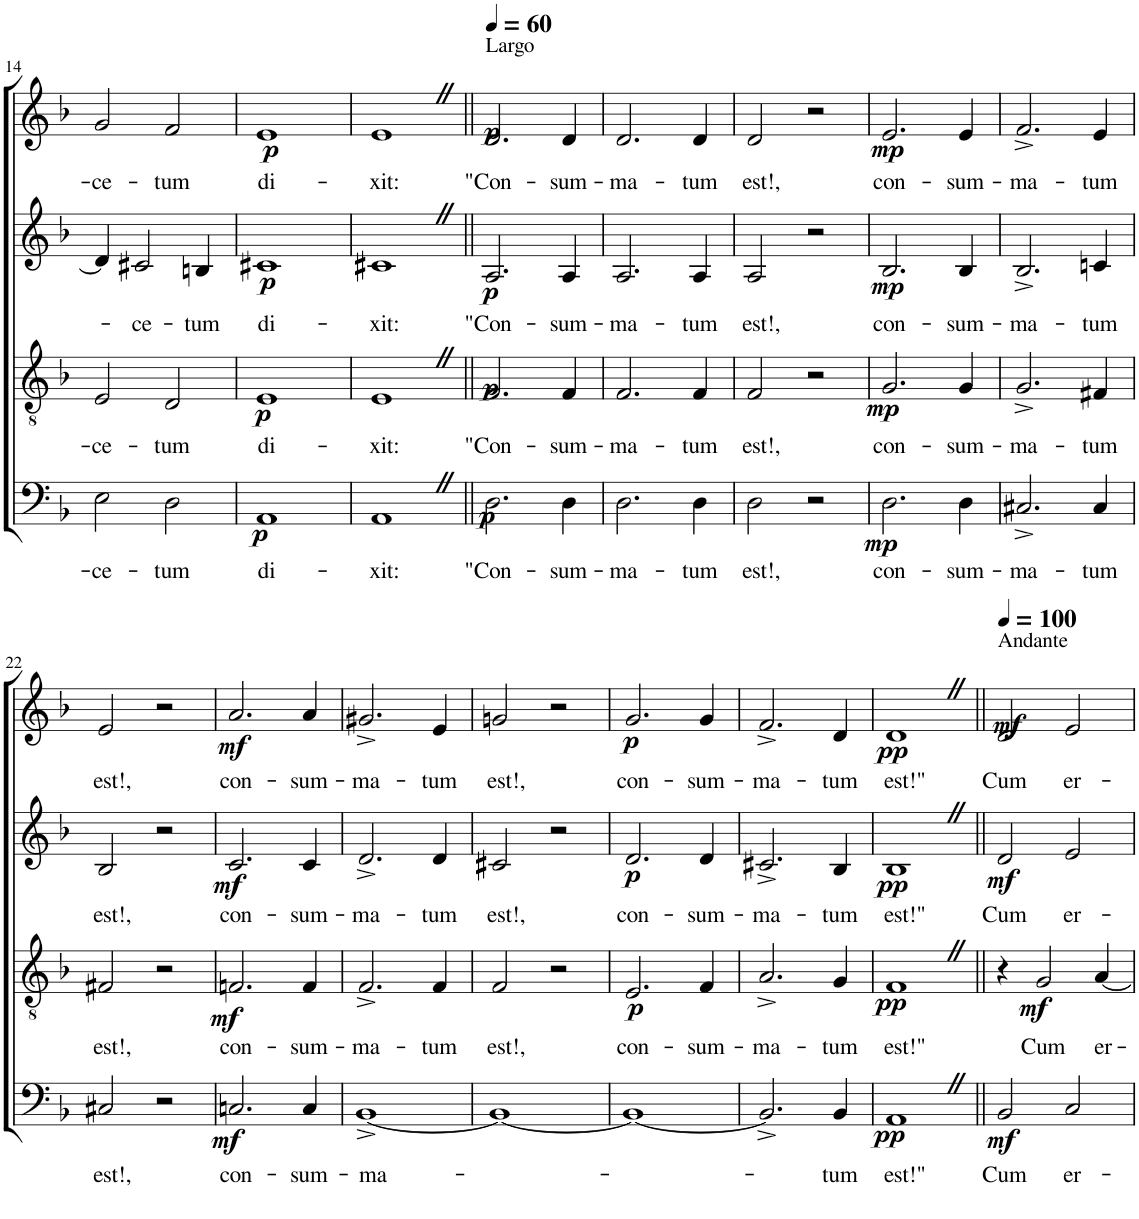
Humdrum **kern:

**kern	**text	**dynam	**kern	**text	**dynam	**kern	**text	**dynam	**kern	**text	**dynam
*part4	*part4	*part4	*part3	*part3	*part3	*part2	*part2	*part2	*part1	*part1	*part1
*staff4	*staff4	*staff4	*staff3	*staff3	*staff3	*staff2	*staff2	*staff2	*staff1	*staff1	*staff1
*I"Bassi	*	*	*I"Tenori	*	*	*I"Contralti	*	*	*I"Soprani	*	*
!!LO:PB:g=z
*clefF4	*	*	*clefGv2	*	*	*clefG2	*	*	*clefG2	*	*
*k[b-]	*	*	*k[b-]	*	*	*k[b-]	*	*	*k[b-]	*	*
*F:	*	*	*F:	*	*	*F:	*	*	*F:	*	*
*M4/4	*	*	*M4/4	*	*	*M4/4	*	*	*M4/4	*	*
=14	=14	=14	=14	=14	=14	=14	=14	=14	=14	=14	=14
!	!LO:LY:b	!	!	!LO:LY:b	!	!	!	!	!	!LO:LY:b	!
2E\	-ce-	.	2E/	-ce-	.	4d/]	.	.	2g/	-ce-	.
!	!	!	!	!	!	!	!LO:LY:b	!	!	!	!
.	.	.	.	.	.	2c#X/	-ce-	.	.	.	.
!	!LO:LY:b	!	!	!LO:LY:b	!	!	!	!	!	!LO:LY:b	!
2D\	-tum	.	2D/	-tum	.	.	.	.	2f/	-tum	.
!	!	!	!	!	!	!	!LO:LY:b	!	!	!	!
.	.	.	.	.	.	4Bn/	-tum	.	.	.	.
=15	=15	=15	=15	=15	=15	=15	=15	=15	=15	=15	=15
!	!LO:LY:b	!LO:DY:b	!	!LO:LY:b	!LO:DY:b	!	!LO:LY:b	!LO:DY:b	!	!LO:LY:b	!LO:DY:b
1AA	di-	p	1E	di-	p	1c#X	di-	p	1e	di-	p
=16	=16	=16	=16	=16	=16	=16	=16	=16	=16	=16	=16
!	!LO:LY:b	!	!	!LO:LY:b	!	!	!LO:LY:b	!	!	!LO:LY:b	!
1AAZ	-xit:	.	1EZ	-xit:	.	1c#XZ	-xit:	.	1eZ	-xit:	.
=17||	=17||	=17||	=17||	=17||	=17||	=17||	=17||	=17||	=17||	=17||	=17||
*	*	*	*	*	*	*	*	*	*MM60	*	*
!	!	!	!	!	!	!	!	!	!LO:TX:a:t=Largo	!	!
!	!LO:LY:b	!LO:DY:b	!	!LO:LY:b	!LO:DY:b	!	!LO:LY:b	!LO:DY:b	!	!LO:LY:b	!LO:DY:b
2.D\	"Con-	p	2.F/	"Con-	p	2.A/	"Con-	p	2.d/	"Con-	p
!	!LO:LY:b	!	!	!LO:LY:b	!	!	!LO:LY:b	!	!	!LO:LY:b	!
4D\	-sum-	.	4F/	-sum-	.	4A/	-sum-	.	4d/	-sum-	.
=18	=18	=18	=18	=18	=18	=18	=18	=18	=18	=18	=18
!	!LO:LY:b	!	!	!LO:LY:b	!	!	!LO:LY:b	!	!	!LO:LY:b	!
2.D\	-ma-	.	2.F/	-ma-	.	2.A/	-ma-	.	2.d/	-ma-	.
!	!LO:LY:b	!	!	!LO:LY:b	!	!	!LO:LY:b	!	!	!LO:LY:b	!
4D\	-tum	.	4F/	-tum	.	4A/	-tum	.	4d/	-tum	.
=19	=19	=19	=19	=19	=19	=19	=19	=19	=19	=19	=19
!	!LO:LY:b	!	!	!LO:LY:b	!	!	!LO:LY:b	!	!	!LO:LY:b	!
2D\	est!,	.	2F/	est!,	.	2A/	est!,	.	2d/	est!,	.
2r	.	.	2r	.	.	2r	.	.	2r	.	.
=20	=20	=20	=20	=20	=20	=20	=20	=20	=20	=20	=20
!	!LO:LY:b	!LO:DY:b	!	!LO:LY:b	!LO:DY:b	!	!LO:LY:b	!LO:DY:b	!	!LO:LY:b	!LO:DY:b
2.D\	con-	mp	2.G/	con-	mp	2.B-/	con-	mp	2.e/	con-	mp
!	!LO:LY:b	!	!	!LO:LY:b	!	!	!LO:LY:b	!	!	!LO:LY:b	!
4D\	-sum-	.	4G/	-sum-	.	4B-/	-sum-	.	4e/	-sum-	.
=21	=21	=21	=21	=21	=21	=21	=21	=21	=21	=21	=21
!	!LO:LY:b	!	!	!LO:LY:b	!	!	!LO:LY:b	!	!	!LO:LY:b	!
2.C#X^/	-ma-	.	2.G^/	-ma-	.	2.B-^/	-ma-	.	2.f^/	-ma-	.
!	!LO:LY:b	!	!	!LO:LY:b	!	!	!LO:LY:b	!	!	!LO:LY:b	!
4C#/	-tum	.	4F#X/	-tum	.	4cn/	-tum	.	4e/	-tum	.
!!LO:LB:g=z
=22	=22	=22	=22	=22	=22	=22	=22	=22	=22	=22	=22
!	!LO:LY:b	!	!	!LO:LY:b	!	!	!LO:LY:b	!	!	!LO:LY:b	!
2C#X/	est!,	.	2F#X/	est!,	.	2B-/	est!,	.	2e/	est!,	.
2r	.	.	2r	.	.	2r	.	.	2r	.	.
=23	=23	=23	=23	=23	=23	=23	=23	=23	=23	=23	=23
!	!LO:LY:b	!LO:DY:b	!	!LO:LY:b	!LO:DY:b	!	!LO:LY:b	!LO:DY:b	!	!LO:LY:b	!LO:DY:b
2.Cn/	con-	mf	2.Fn/	con-	mf	2.c/	con-	mf	2.a/	con-	mf
!	!LO:LY:b	!	!	!LO:LY:b	!	!	!LO:LY:b	!	!	!LO:LY:b	!
4C/	-sum-	.	4F/	-sum-	.	4c/	-sum-	.	4a/	-sum-	.
=24	=24	=24	=24	=24	=24	=24	=24	=24	=24	=24	=24
!	!LO:LY:b	!	!	!LO:LY:b	!	!	!LO:LY:b	!	!	!LO:LY:b	!
[1BB-^	-ma-	.	2.F^/	-ma-	.	2.d^/	-ma-	.	2.g#X^/	-ma-	.
!	!	!	!	!LO:LY:b	!	!	!LO:LY:b	!	!	!LO:LY:b	!
.	.	.	4F/	-tum	.	4d/	-tum	.	4e/	-tum	.
=25	=25	=25	=25	=25	=25	=25	=25	=25	=25	=25	=25
!	!	!	!	!LO:LY:b	!	!	!LO:LY:b	!	!	!LO:LY:b	!
1BB-_	.	.	2F/	est!,	.	2c#X/	est!,	.	2gn/	est!,	.
.	.	.	2r	.	.	2r	.	.	2r	.	.
=26	=26	=26	=26	=26	=26	=26	=26	=26	=26	=26	=26
!	!	!	!	!LO:LY:b	!LO:DY:b	!	!LO:LY:b	!LO:DY:b	!	!LO:LY:b	!LO:DY:b
1BB-_	.	.	2.E/	con-	p	2.d/	con-	p	2.g/	con-	p
!	!	!	!	!LO:LY:b	!	!	!LO:LY:b	!	!	!LO:LY:b	!
.	.	.	4F/	-sum-	.	4d/	-sum-	.	4g/	-sum-	.
=27	=27	=27	=27	=27	=27	=27	=27	=27	=27	=27	=27
!	!	!	!	!LO:LY:b	!	!	!LO:LY:b	!	!	!LO:LY:b	!
2.BB-^/]	.	.	2.A^/	-ma-	.	2.c#X^/	-ma-	.	2.f^/	-ma-	.
!	!LO:LY:b	!	!	!LO:LY:b	!	!	!LO:LY:b	!	!	!LO:LY:b	!
4BB-/	-tum	.	4G/	-tum	.	4B-/	-tum	.	4d/	-tum	.
=28	=28	=28	=28	=28	=28	=28	=28	=28	=28	=28	=28
!	!LO:LY:b	!LO:DY:b	!	!LO:LY:b	!LO:DY:b	!	!LO:LY:b	!LO:DY:b	!	!LO:LY:b	!LO:DY:b
1AAZ	est!"	pp	1FZ	est!"	pp	1B-Z	est!"	pp	1dZ	est!"	pp
=29||	=29||	=29||	=29||	=29||	=29||	=29||	=29||	=29||	=29||	=29||	=29||
*	*	*	*	*	*	*	*	*	*MM100	*	*
!	!	!	!	!	!	!	!	!	!LO:TX:a:t=Andante	!	!
!	!LO:LY:b	!LO:DY:b	!	!	!	!	!LO:LY:b	!LO:DY:b	!	!LO:LY:b	!LO:DY:b
2BB-/	Cum	mf	4r	.	.	2d/	Cum	mf	2d/	Cum	mf
!	!	!	!	!LO:LY:b	!LO:DY:b	!	!	!	!	!	!
.	.	.	2G/	Cum	mf	.	.	.	.	.	.
!	!LO:LY:b	!	!	!	!	!	!LO:LY:b	!	!	!LO:LY:b	!
2C/	er-	.	.	.	.	2e/	er-	.	2e/	er-	.
!	!	!	!	!LO:LY:b	!	!	!	!	!	!	!
.	.	.	[4A/	er-	.	.	.	.	.	.	.
=	=	=	=	=	=	=	=	=	=	=	=
*-	*-	*-	*-	*-	*-	*-	*-	*-	*-	*-	*-
